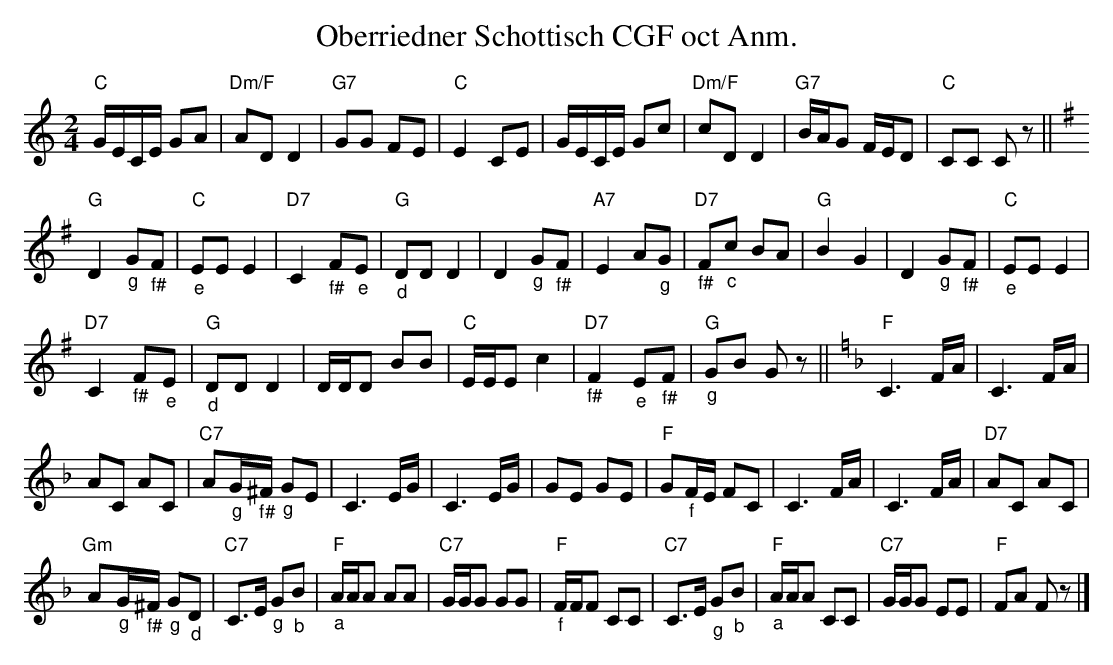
X:1
T:Oberriedner Schottisch CGF oct Anm.
M:2/4
L:1/16
K:Cmaj
"C"GECE G2A2 | "Dm/F"A2D2 D4 | "G7"G2G2 F2E2 | "C"E4 C2E2 | GECE G2c2 | "Dm/F"c2D2 D4 | "G7"BAG2 FED2 | "C"C2C2 C2 z2 || [K:Gmaj] [L:1/8]
"G"D2 "_g"G"_f#"F | "C""_e"EE E2 | "D7"C2 "_f#"F"_e"E | "G""_d"DD D2 | D2 "_g"G"_f#"F | "A7"E2 A"_g"G | "D7""_f#"F"_c"c BA | "G"B2G2 | D2 "_g"G"_f#"F | "C""_e"EE E2 |
"D7"C2 "_f#"F"_e"E | "G""_d"DD D2 | D/2D/2D BB | "C"E/2E/2E c2 | "D7""_f#"F2 "_e"E"_f#"F | "G""_g"GB Gz || [K:Fmaj] "F"C3 F/2A/2 | C3 F/2A/2 |
AC AC | "C7"A"_g"G/2"_f#"^F/2 "_g"GE | C3 E/2G/2 | C3 E/2G/2 | GE GE | "F"G"_f"F/2E/2 FC | C3 F/2A/2 | C3 F/2A/2 | "D7"AC AC |
"Gm"A"_g"G/2"_f#"^F/2 "_g"G"_d"D | "C7"C>E "_g"G"_b"B | "F""_a"A/2A/2A AA | "C7"G/2G/2G GG | "F""_f"F/2F/2F CC | "C7"C>E "_g"G"_b"B | "F""_a"A/2A/2A CC | "C7"G/2G/2G EE | "F"FA F z |]
